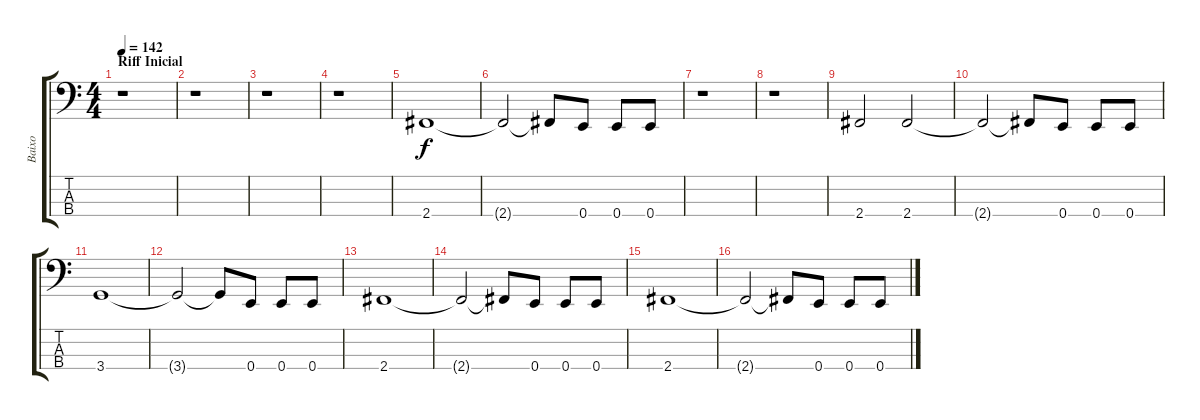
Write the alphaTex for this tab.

\track ("Baixo" "Baixo") {instrument electricbasspick}
\staff {score tabs}
\tuning (G2 D2 A1 E1) {hide}
\ts (4 4)
\section ("" "Riff Inicial")
\tempo 142
\clef f4
\ks c
r.1{dy f instrument electricbasspick} |
r.1 |
r.1 |
r.1 |
2.4.1 |
2.4{t}.2 2.4{t}.8 0.4.8 0.4.8 0.4.8 |
r.1 |
r.1 |
2.4.2 2.4.2 |
2.4{t}.2 2.4{t}.8 0.4.8 0.4.8 0.4.8 |
3.4.1 |
3.4{t}.2 3.4{t}.8 0.4.8 0.4.8 0.4.8 |
2.4.1 |
2.4{t}.2 2.4{t}.8 0.4.8 0.4.8 0.4.8 |
2.4.1 |
2.4{t}.2 2.4{t}.8 0.4.8 0.4.8 0.4.8
